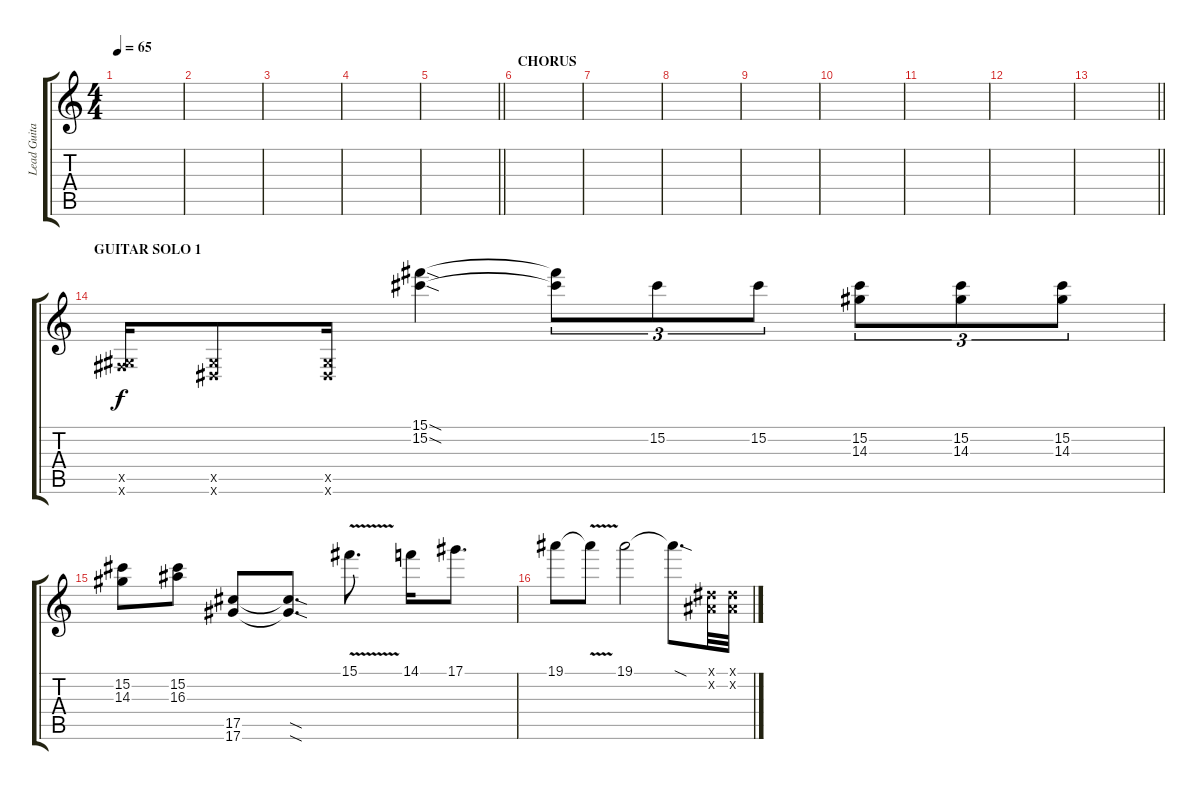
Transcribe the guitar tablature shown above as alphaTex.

\track ("Lead Guitar - Iommy" "Lead Guita") {instrument distortionguitar}
\staff {score tabs}
\tuning (Eb4 Bb3 Gb3 Db3 Ab2 Eb2) {hide}
\ts (4 4)
\tempo 65
\clef g2
\ks c
|
|
|
|
\barLineRight lightlight
|
\section ("" "CHORUS")
|
|
|
|
|
|
|
\barLineRight lightlight
|
\section ("" "GUITAR SOLO 1")
(0.5{x} 3.6{x}).16{volume 15} (0.5{x} 0.6{x}).8 (0.5{x} 0.6{x}).16 (15.1{sod} 15.2{sod}).4 (15.1{t} 15.2{t}).8{tu (3 2)} 15.2.8{tu (3 2)} 15.2.8{tu (3 2)} (15.2 14.3).8{tu (3 2)} (15.2 14.3).8{tu (3 2)} (15.2 14.3).8{tu (3 2)} |
(15.2 14.3).8 (15.2 16.3).8 (17.5 17.6).8 (17.5{sod t} 17.6{sod t}).8{d} 15.1{v}.8{d} 14.1.16 17.1.8{d} |
19.1.8 19.1{v t}.8 19.1.2 19.1{sod t}.8{d} (0.1{x} 0.2{x}).32 (0.1{x} 0.2{x}).32
